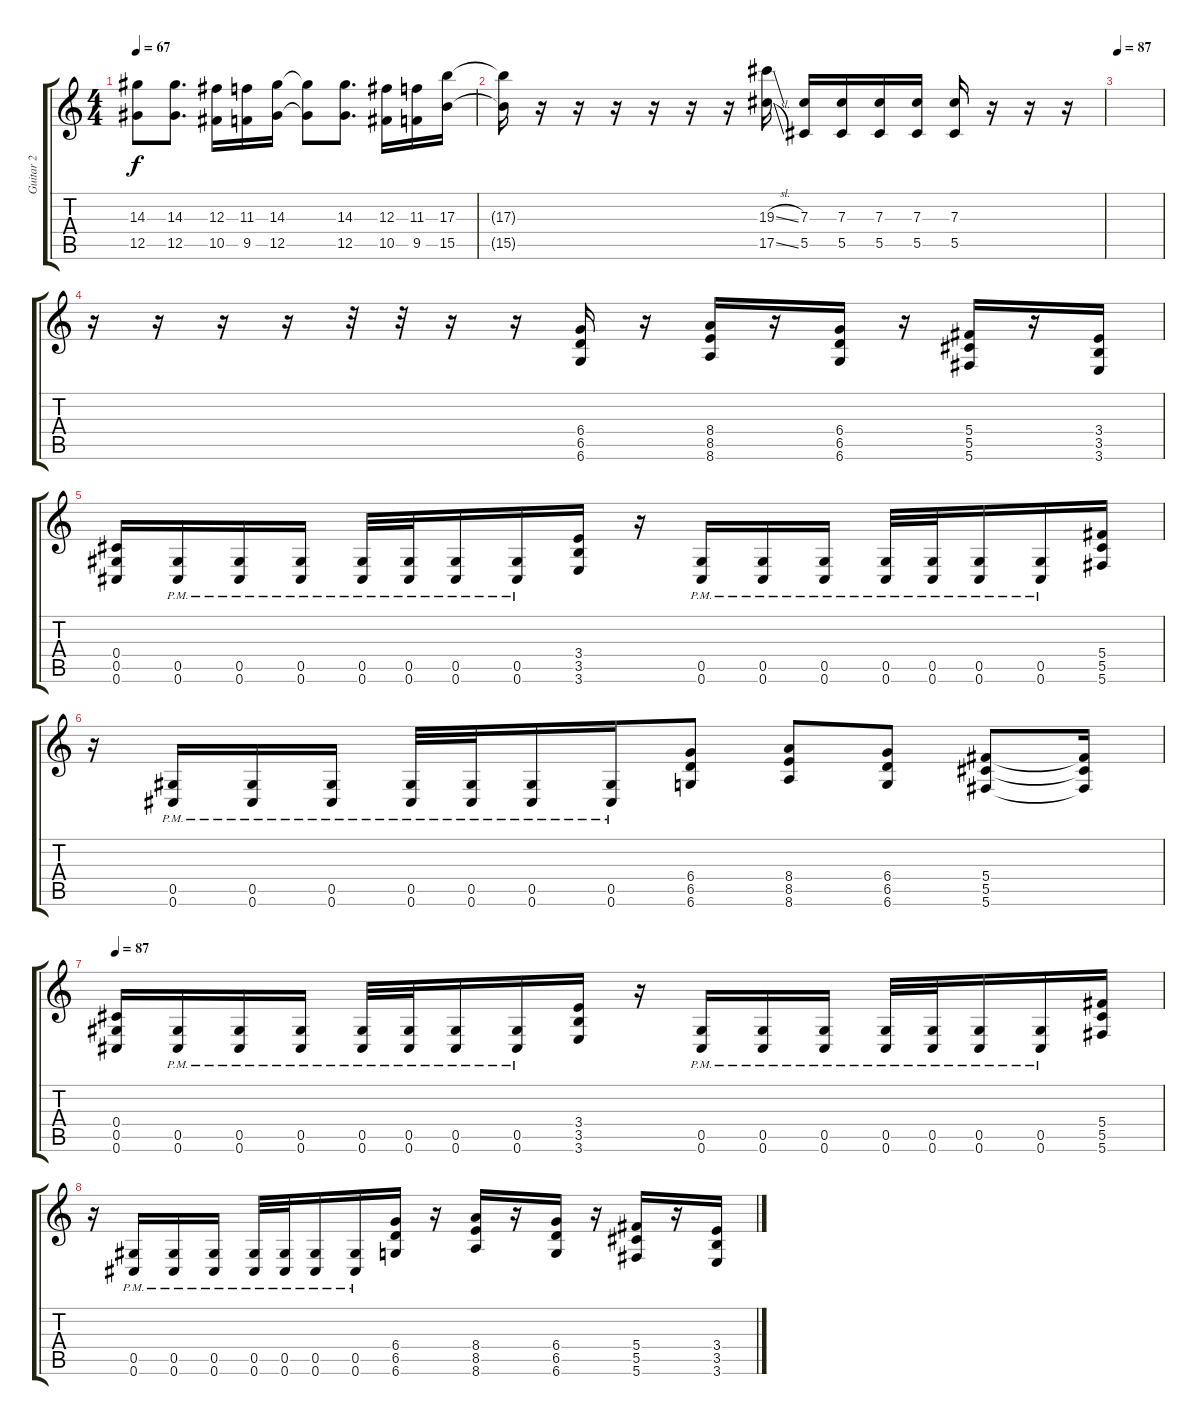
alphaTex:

\track ("Guitar 2" "Guitar 2") {instrument overdrivenguitar}
\staff {score tabs}
\tuning (Eb4 Bb3 Gb3 Db3 Ab2 Db2) {hide}
\ts (4 4)
\tempo 67
\clef g2
\ks c
(14.3{t} 12.5{t}).8{dy f} (14.3 12.5).8{d} (12.3 10.5).16 (11.3 9.5).16 (14.3 12.5).16 (14.3{t} 12.5{t}).8 (14.3 12.5).8{d} (12.3 10.5).16 (11.3 9.5).16 (17.3 15.5).16 |
(17.3{t} 15.5{t}).16 r.16 r.16 r.16 r.16 r.16 r.16 (19.3{sl} 17.5{sl}).16 (7.3 5.5).16 (7.3 5.5).16 (7.3 5.5).16 (7.3 5.5).16 (7.3 5.5).16 r.16 r.16 r.16 |
\tempo 87
|
r.16 r.16 r.16 r.16 r.32 r.32 r.16 r.16 (6.4 6.5 6.6).16 r.16 (8.4 8.5 8.6).16 r.16 (6.4 6.5 6.6).16 r.16 (5.4 5.5 5.6).16 r.16 (3.4 3.5 3.6).16 |
(0.4 0.5 0.6).16{balance 8} (0.5{pm} 0.6{pm}).16 (0.5{pm} 0.6{pm}).16 (0.5{pm} 0.6{pm}).16 (0.5{pm} 0.6{pm}).32 (0.5{pm} 0.6{pm}).32 (0.5{pm} 0.6{pm}).16 (0.5{pm} 0.6{pm}).16 (3.4 3.5 3.6).16 r.16 (0.5{pm} 0.6{pm}).16 (0.5{pm} 0.6{pm}).16 (0.5{pm} 0.6{pm}).16 (0.5{pm} 0.6{pm}).32 (0.5{pm} 0.6{pm}).32 (0.5{pm} 0.6{pm}).16 (0.5{pm} 0.6{pm}).16 (5.4 5.5 5.6).16 |
r.16 (0.5{pm} 0.6{pm}).16 (0.5{pm} 0.6{pm}).16 (0.5{pm} 0.6{pm}).16 (0.5{pm} 0.6{pm}).32 (0.5{pm} 0.6{pm}).32 (0.5{pm} 0.6{pm}).16 (0.5{pm} 0.6{pm}).16 (6.4 6.5 6.6).8 (8.4 8.5 8.6).8 (6.4 6.5 6.6).8 (5.4 5.5 5.6).8 (5.4{t} 5.5{t} 5.6{t}).16 |
\tempo 87
(0.4 0.5 0.6).16 (0.5{pm} 0.6{pm}).16 (0.5{pm} 0.6{pm}).16 (0.5{pm} 0.6{pm}).16 (0.5{pm} 0.6{pm}).32 (0.5{pm} 0.6{pm}).32 (0.5{pm} 0.6{pm}).16 (0.5{pm} 0.6{pm}).16 (3.4 3.5 3.6).16 r.16 (0.5{pm} 0.6{pm}).16 (0.5{pm} 0.6{pm}).16 (0.5{pm} 0.6{pm}).16 (0.5{pm} 0.6{pm}).32 (0.5{pm} 0.6{pm}).32 (0.5{pm} 0.6{pm}).16 (0.5{pm} 0.6{pm}).16 (5.4 5.5 5.6).16 |
r.16 (0.5{pm} 0.6{pm}).16 (0.5{pm} 0.6{pm}).16 (0.5{pm} 0.6{pm}).16 (0.5{pm} 0.6{pm}).32 (0.5{pm} 0.6{pm}).32 (0.5{pm} 0.6{pm}).16 (0.5{pm} 0.6{pm}).16 (6.4 6.5 6.6).16 r.16 (8.4 8.5 8.6).16 r.16 (6.4 6.5 6.6).16 r.16 (5.4 5.5 5.6).16 r.16 (3.4 3.5 3.6).16
